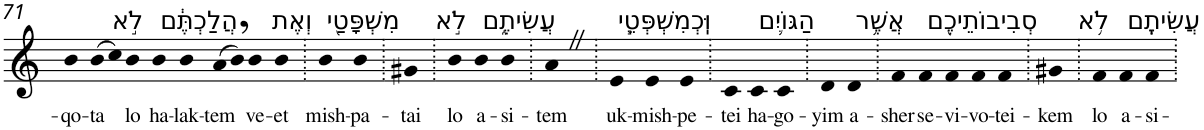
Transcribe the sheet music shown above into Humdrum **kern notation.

**kern	**text
*part1	*part1
*staff1	*staff1
*I"Piano	*
*I'Pno	*
!!LO:PB:g=z
*clefG2	*
*k[]	*
=71	=71
!	!LO:LY:b
4b	-qo-
!	!LO:LY:b
(>8b	-ta
8cc)	.
!LO:TX:a:t=לֹ֣א	!
!	!LO:LY:b
4b	lo
!LO:TX:a:t=הֲלַכְתֶּ֔ם	!
!	!LO:LY:b
4b	ha-
!	!LO:LY:b
4b	-lak-
!	!LO:LY:b
(>8a	-tem
8b,)	.
!LO:TX:a:t=וְאֶת	!
!	!LO:LY:b
4b	ve-
!	!LO:LY:b
4b	-et
=72.	=72.
!LO:TX:a:t=מִשְׁפָּטַ֖י	!
!	!LO:LY:b
4b	mish-
!	!LO:LY:b
4b	-pa-
=73.	=73.
!	!LO:LY:b
4g#X	-tai
=74.	=74.
!LO:TX:a:t=לֹ֣א	!
!	!LO:LY:b
4b	lo
!LO:TX:a:t=עֲשִׂיתֶ֑ם	!
!	!LO:LY:b
4b	a-
!	!LO:LY:b
4b	-si-
=75.	=75.
!	!LO:LY:b
4aZ	-tem
=76.	=76.
!LO:TX:a:t=וּֽכְמִשְׁפְּטֵ֧י	!
!	!LO:LY:b
4e	uk-
!	!LO:LY:b
4e	-mish-
!	!LO:LY:b
4e	-pe-
=77.	=77.
!	!LO:LY:b
4c	-tei
!LO:TX:a:t=הַגּוֹיִ֛ם	!
!	!LO:LY:b
4c	ha-
!	!LO:LY:b
4c	-go-
=78.	=78.
!	!LO:LY:b
4d	-yim
!LO:TX:a:t=אֲשֶׁ֥ר	!
!	!LO:LY:b
4d	a-
=79.	=79.
!	!LO:LY:b
4f	-sher
!LO:TX:a:t=סְבִיבוֹתֵיכֶ֖ם	!
!	!LO:LY:b
4f	se-
!	!LO:LY:b
4f	-vi-
!	!LO:LY:b
4f	-vo-
!	!LO:LY:b
4f	-tei-
=80.	=80.
!	!LO:LY:b
4g#X	-kem
=81.	=81.
!LO:TX:a:t=לֹ֥א	!
!	!LO:LY:b
4f	lo
!LO:TX:a:t=עֲשִׂיתֶֽם	!
!	!LO:LY:b
4f	a-
!	!LO:LY:b
4f	-si-
=.	=.
*-	*-
